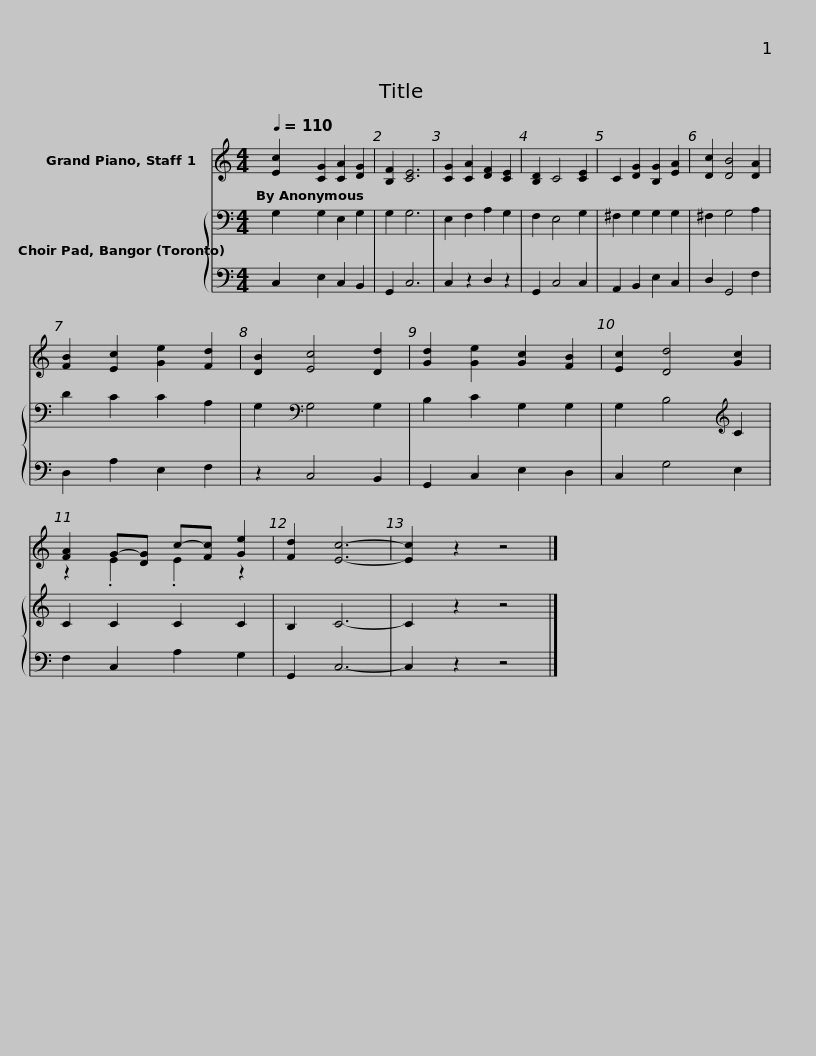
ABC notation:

X:1
%%score ( 1 2 ) { 3 | 4 }
L:1/8
Q:1/4=110
M:4/4
I:linebreak $
K:C
V:1 treble
V:2 treble
V:3 bass
V:4 bass
V:1
 [Ec]2 [CG]2 [CA]2 [DG]2 | [B,F]2 [CE]6 | [CG]2 [CA]2 [DF]2 [CE]2 | [B,D]2 C4 [CE]2 | C2 [DG]2 [B,G]2 [EA]2 | %5
 [Dc]2 [DB]4 [DA]2 |$ [FB]2 [Ec]2 [Ge]2 [Fd]2 | [DB]2 [Ec]4 [Dd]2 | [Gd]2 [Ge]2 [Gc]2 [FB]2 | [Ec]2 [Dd]4 [Gc]2 | %10
 [FA]2 G-[DG] c-[Fc] [Ge]2 | [Fd]2 [Ec]6- | [Ec]2 z2 z4 |] %13
V:2
 x8 | x8 | x8 | x8 | x8 | %5
 x8 |$ x8 | x8 | x8 | x8 | %10
 z2 .E2 .E2 z2 | x8 | x8 |] %13
V:3
 G,2 G,2 E,2 G,2 | G,2 G,6 | E,2 F,2 A,2 G,2 | F,2 E,4 G,2 | ^F,2 G,2 G,2 G,2 | %5
 ^F,2 G,4 A,2 |$ D2 C2 C2 A,2 | G,2[K:bass] G,4 G,2 | B,2 C2 G,2 G,2 | G,2 B,4[K:treble] C2 | %10
 C2 C2 C2 C2 | B,2 C6- | C2 z2 z4 |] %13
V:4
 C,2 E,2 C,2 B,,2 | G,,2 C,6 | C,2 z2 D,2 z2 | G,,2 C,4 C,2 | A,,2 B,,2 E,2 C,2 | %5
 D,2 G,,4 F,2 |$ D,2 A,2 E,2 F,2 | z2 C,4 B,,2 | G,,2 C,2 E,2 D,2 | C,2 G,4 E,2 | %10
 F,2 C,2 A,2 G,2 | G,,2 C,6- | C,2 z2 z4 |] %13
